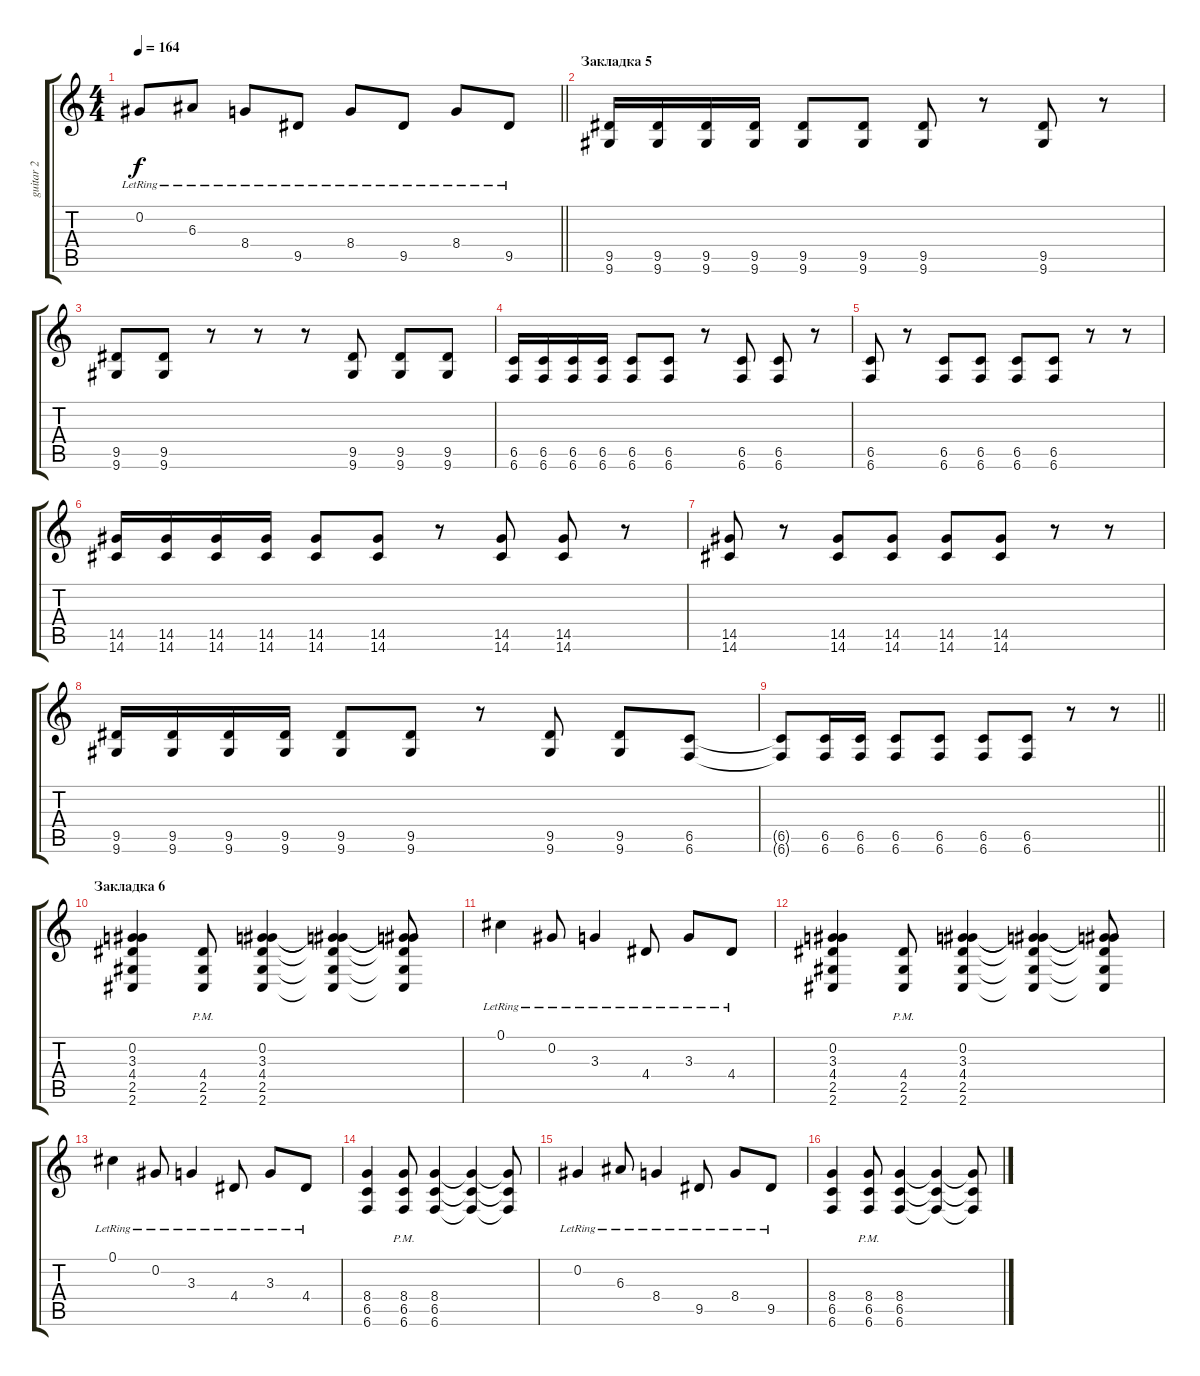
\track ("guitar 2" "guitar 2") {instrument distortionguitar}
\staff {score tabs}
\tuning (Db4 Ab3 E3 B2 Gb2 B1) {hide}
\ts (4 4)
\tempo 164
\clef g2
\barLineRight lightlight
\ks c
0.2{lr}.8{dy f} 6.3{lr}.8 8.4{lr}.8 9.5{lr}.8 8.4{lr}.8 9.5{lr}.8 8.4{lr}.8 9.5{lr}.8 |
\section ("" "Закладка 5")
(9.5 9.6).16 (9.5 9.6).16 (9.5 9.6).16 (9.5 9.6).16 (9.5 9.6).8 (9.5 9.6).8 (9.5 9.6).8 r.8 (9.5 9.6).8 r.8 |
(9.5 9.6).8 (9.5 9.6).8 r.8 r.8 r.8 (9.5 9.6).8 (9.5 9.6).8 (9.5 9.6).8 |
(6.5 6.6).16 (6.5 6.6).16 (6.5 6.6).16 (6.5 6.6).16 (6.5 6.6).8 (6.5 6.6).8 r.8 (6.5 6.6).8 (6.5 6.6).8 r.8 |
(6.5 6.6).8 r.8 (6.5 6.6).8 (6.5 6.6).8 (6.5 6.6).8 (6.5 6.6).8 r.8 r.8 |
(14.5 14.6).16 (14.5 14.6).16 (14.5 14.6).16 (14.5 14.6).16 (14.5 14.6).8 (14.5 14.6).8 r.8 (14.5 14.6).8 (14.5 14.6).8 r.8 |
(14.5 14.6).8 r.8 (14.5 14.6).8 (14.5 14.6).8 (14.5 14.6).8 (14.5 14.6).8 r.8 r.8 |
(9.5 9.6).16 (9.5 9.6).16 (9.5 9.6).16 (9.5 9.6).16 (9.5 9.6).8 (9.5 9.6).8 r.8 (9.5 9.6).8 (9.5 9.6).8 (6.5 6.6).8 |
\barLineRight lightlight
(6.5{t} 6.6{t}).8 (6.5 6.6).16 (6.5 6.6).16 (6.5 6.6).8 (6.5 6.6).8 (6.5 6.6).8 (6.5 6.6).8 r.8 r.8 |
\section ("" "Закладка 6")
(0.2 3.3 4.4 2.5 2.6).4 (4.4 2.5 2.6{pm}).8 (0.2 3.3 4.4 2.5 2.6).4 (0.2{t} 3.3{t} 4.4{t} 2.5{t} 2.6{t}).4 (0.2{t} 3.3{t} 4.4{t} 2.5{t} 2.6{t}).8 |
0.1{lr}.4 0.2{lr}.8 3.3{lr}.4 4.4{lr}.8 3.3{lr}.8 4.4{lr}.8 |
(0.2 3.3 4.4 2.5 2.6).4 (4.4 2.5 2.6{pm}).8 (0.2 3.3 4.4 2.5 2.6).4 (0.2{t} 3.3{t} 4.4{t} 2.5{t} 2.6{t}).4 (0.2{t} 3.3{t} 4.4{t} 2.5{t} 2.6{t}).8 |
0.1{lr}.4 0.2{lr}.8 3.3{lr}.4 4.4{lr}.8 3.3{lr}.8 4.4{lr}.8 |
(8.4 6.5 6.6).4 (8.4 6.5 6.6{pm}).8 (8.4 6.5 6.6).4 (8.4{t} 6.5{t} 6.6{t}).4 (8.4{t} 6.5{t} 6.6{t}).8 |
0.2{lr}.4 6.3{lr}.8 8.4{lr}.4 9.5{lr}.8 8.4{lr}.8 9.5{lr}.8 |
(8.4 6.5 6.6).4 (8.4 6.5 6.6{pm}).8 (8.4 6.5 6.6).4 (8.4{t} 6.5{t} 6.6{t}).4 (8.4{t} 6.5{t} 6.6{t}).8
